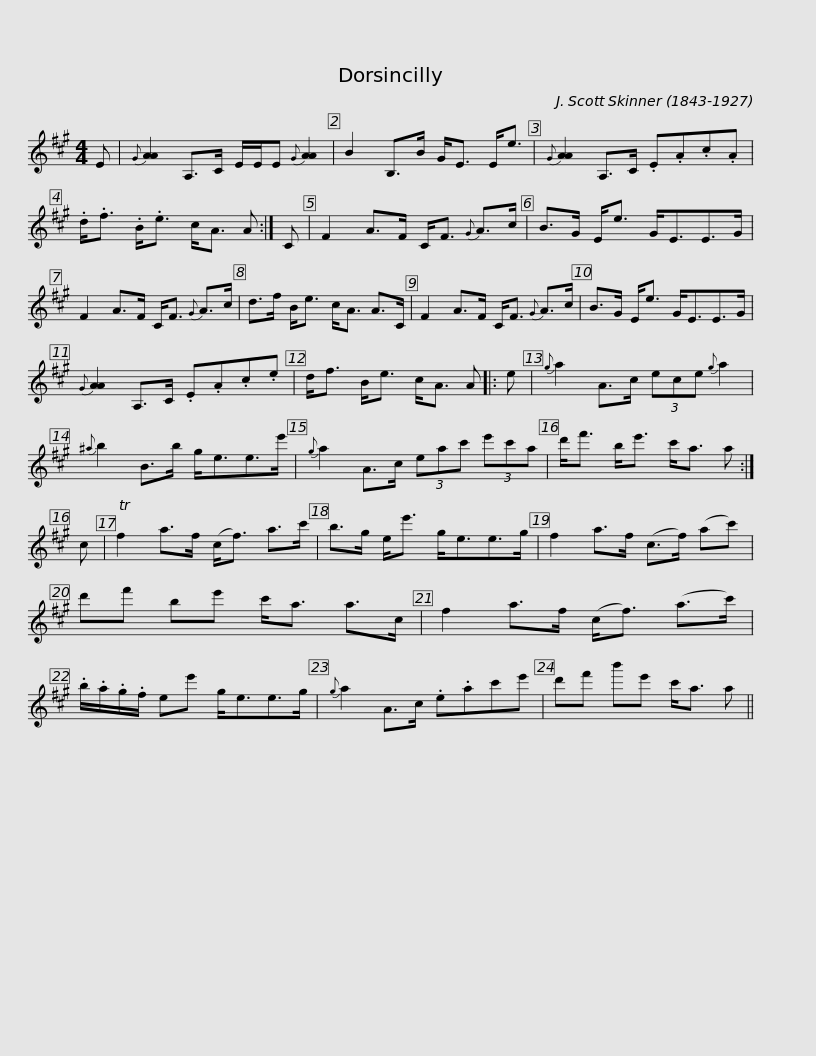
X:1
L:1/8
M:4/4
I:linebreak $
K:A
V:1 treble
V:1
 E |{G} [AA]2 A,>C E/E/E{G} [AA]2 | B2 B,>B G<E E<e |{G} [AA]2 A,>C .E.A.c.A | .d<.f .B<.e c<A A :| %5
 C |$ F2 A>F C<F{G} A>c | B>G E<e G<EE>G | F2 A>F C<F{G} A>c | d>f B<e c<A A>C |$ %10
 F2 A>F C<F{G} A>c | B>G E<e G<EE>G |{G} [AA]2 A,>C .E.A.c.e | d<f B<e c<A A |: e |$ %15
{g} a2 A>c (3ece{g} a2 |{^a} b2 B>b g<ee>e' |{g} a2 A>c (3eac' (3e'c'a | d'<f' b<e' c'<a a :| c |$ %20
 Tf2 a>f (c<f) a>c' | b>g e<e' g<ee>g | f2 a>f (c>f) (ac') | d'f' be' c'<a a>c |$ f2 a>f (c<f) (a>c') | %25
 .b/.a/.g/.f/ ee' g<ee>g |{g} a2 A>c .e.ac'e' | d'f' b'e' c'<a a || %28
